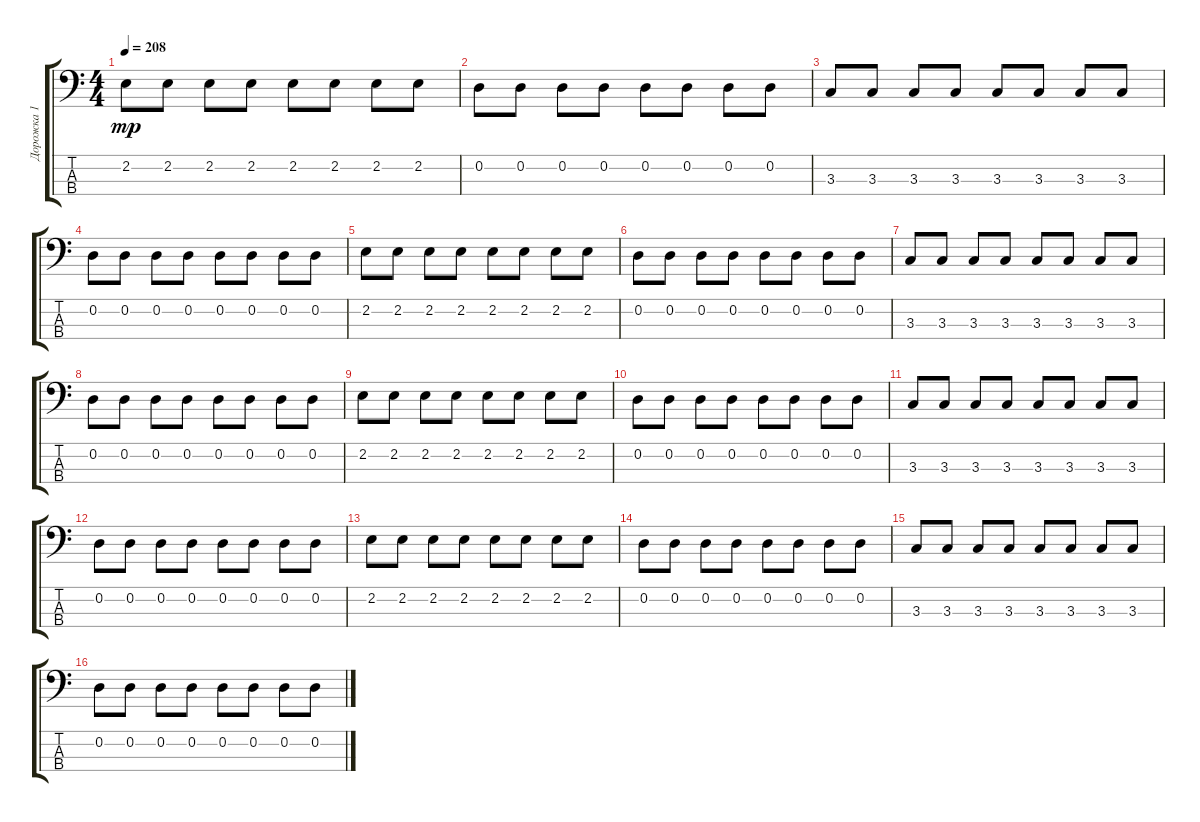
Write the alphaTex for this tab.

\track ("Дорожка 1" "Дорожка 1") {instrument electricbassfinger}
\staff {score tabs}
\tuning (G2 D2 A1 E1) {hide}
\ts (4 4)
\tempo 208
\clef f4
\ks c
2.2.8{dy mp} 2.2.8 2.2.8 2.2.8 2.2.8 2.2.8 2.2.8 2.2.8 |
0.2.8 0.2.8 0.2.8 0.2.8 0.2.8 0.2.8 0.2.8 0.2.8 |
3.3.8 3.3.8 3.3.8 3.3.8 3.3.8 3.3.8 3.3.8 3.3.8 |
0.2.8 0.2.8 0.2.8 0.2.8 0.2.8 0.2.8 0.2.8 0.2.8 |
2.2.8 2.2.8 2.2.8 2.2.8 2.2.8 2.2.8 2.2.8 2.2.8 |
0.2.8 0.2.8 0.2.8 0.2.8 0.2.8 0.2.8 0.2.8 0.2.8 |
3.3.8 3.3.8 3.3.8 3.3.8 3.3.8 3.3.8 3.3.8 3.3.8 |
0.2.8 0.2.8 0.2.8 0.2.8 0.2.8 0.2.8 0.2.8 0.2.8 |
2.2.8 2.2.8 2.2.8 2.2.8 2.2.8 2.2.8 2.2.8 2.2.8 |
0.2.8 0.2.8 0.2.8 0.2.8 0.2.8 0.2.8 0.2.8 0.2.8 |
3.3.8 3.3.8 3.3.8 3.3.8 3.3.8 3.3.8 3.3.8 3.3.8 |
0.2.8 0.2.8 0.2.8 0.2.8 0.2.8 0.2.8 0.2.8 0.2.8 |
2.2.8 2.2.8 2.2.8 2.2.8 2.2.8 2.2.8 2.2.8 2.2.8 |
0.2.8 0.2.8 0.2.8 0.2.8 0.2.8 0.2.8 0.2.8 0.2.8 |
3.3.8 3.3.8 3.3.8 3.3.8 3.3.8 3.3.8 3.3.8 3.3.8 |
0.2.8 0.2.8 0.2.8 0.2.8 0.2.8 0.2.8 0.2.8 0.2.8
